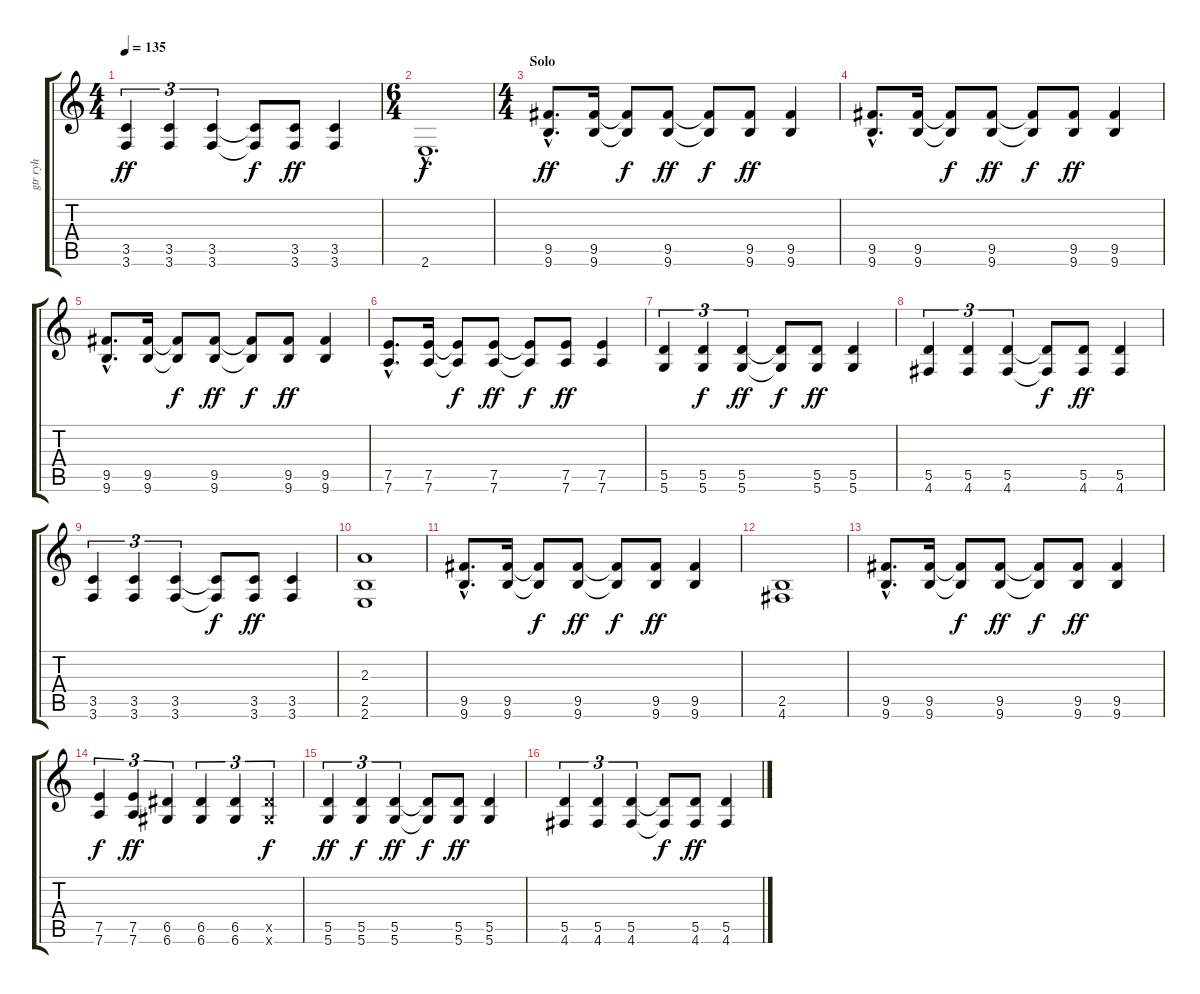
\track ("gtr ryh" "gtr ryh") {instrument distortionguitar}
\staff {score tabs}
\tuning (E4 B3 G3 D3 A2 D2) {hide}
\ts (4 4)
\tempo 135
\clef g2
\ks c
(3.5 3.6).4{tu (3 2) dy ff} (3.5 3.6).4{tu (3 2)} (3.5 3.6).4{tu (3 2)} (3.5{t} 3.6{t}).8{dy f} (3.5 3.6).8{dy ff} (3.5 3.6).4 |
\ts (6 4)
2.6{hac}.1{d dy f} |
\ts (4 4)
\section ("" "Solo")
(9.5{hac} 9.6{hac}).8{d dy ff volume 16} (9.5 9.6).16 (9.5{t} 9.6{t}).8{dy f} (9.5 9.6).8{dy ff} (9.5{t} 9.6{t}).8{dy f} (9.5 9.6).8{dy ff} (9.5 9.6).4 |
(9.5{hac} 9.6{hac}).8{d volume 16} (9.5 9.6).16 (9.5{t} 9.6{t}).8{dy f} (9.5 9.6).8{dy ff} (9.5{t} 9.6{t}).8{dy f} (9.5 9.6).8{dy ff} (9.5 9.6).4 |
(9.5{hac} 9.6{hac}).8{d volume 16} (9.5 9.6).16 (9.5{t} 9.6{t}).8{dy f} (9.5 9.6).8{dy ff} (9.5{t} 9.6{t}).8{dy f} (9.5 9.6).8{dy ff} (9.5 9.6).4 |
(7.5{hac} 7.6{hac}).8{d volume 16} (7.5 7.6).16 (7.5{t} 7.6{t}).8{dy f} (7.5 7.6).8{dy ff} (7.5{t} 7.6{t}).8{dy f} (7.5 7.6).8{dy ff} (7.5 7.6).4 |
(5.5 5.6).4{tu (3 2)} (5.5 5.6).4{tu (3 2) dy f} (5.5 5.6).4{tu (3 2) dy ff} (5.5{t} 5.6{t}).8{dy f} (5.5 5.6).8{dy ff} (5.5 5.6).4 |
(5.5 4.6).4{tu (3 2)} (5.5 4.6).4{tu (3 2)} (5.5 4.6).4{tu (3 2)} (5.5{t} 4.6{t}).8{dy f} (5.5 4.6).8{dy ff} (5.5 4.6).4 |
(3.5 3.6).4{tu (3 2)} (3.5 3.6).4{tu (3 2)} (3.5 3.6).4{tu (3 2)} (3.5{t} 3.6{t}).8{dy f} (3.5 3.6).8{dy ff} (3.5 3.6).4 |
(2.3 2.5 2.6).1 |
(9.5{hac} 9.6{hac}).8{d volume 16} (9.5 9.6).16 (9.5{t} 9.6{t}).8{dy f} (9.5 9.6).8{dy ff} (9.5{t} 9.6{t}).8{dy f} (9.5 9.6).8{dy ff} (9.5 9.6).4 |
(2.5 4.6).1 |
(9.5{hac} 9.6{hac}).8{d volume 16} (9.5 9.6).16 (9.5{t} 9.6{t}).8{dy f} (9.5 9.6).8{dy ff} (9.5{t} 9.6{t}).8{dy f} (9.5 9.6).8{dy ff} (9.5 9.6).4 |
(7.5 7.6).4{tu (3 2) dy f} (7.5 7.6).4{tu (3 2) dy ff} (6.5 6.6).4{tu (3 2)} (6.5 6.6).4{tu (3 2)} (6.5 6.6).4{tu (3 2)} (6.5{x} 6.6{x}).4{tu (3 2) dy f} |
(5.5 5.6).4{tu (3 2) dy ff} (5.5 5.6).4{tu (3 2) dy f} (5.5 5.6).4{tu (3 2) dy ff} (5.5{t} 5.6{t}).8{dy f} (5.5 5.6).8{dy ff} (5.5 5.6).4 |
(5.5 4.6).4{tu (3 2)} (5.5 4.6).4{tu (3 2)} (5.5 4.6).4{tu (3 2)} (5.5{t} 4.6{t}).8{dy f} (5.5 4.6).8{dy ff} (5.5 4.6).4
